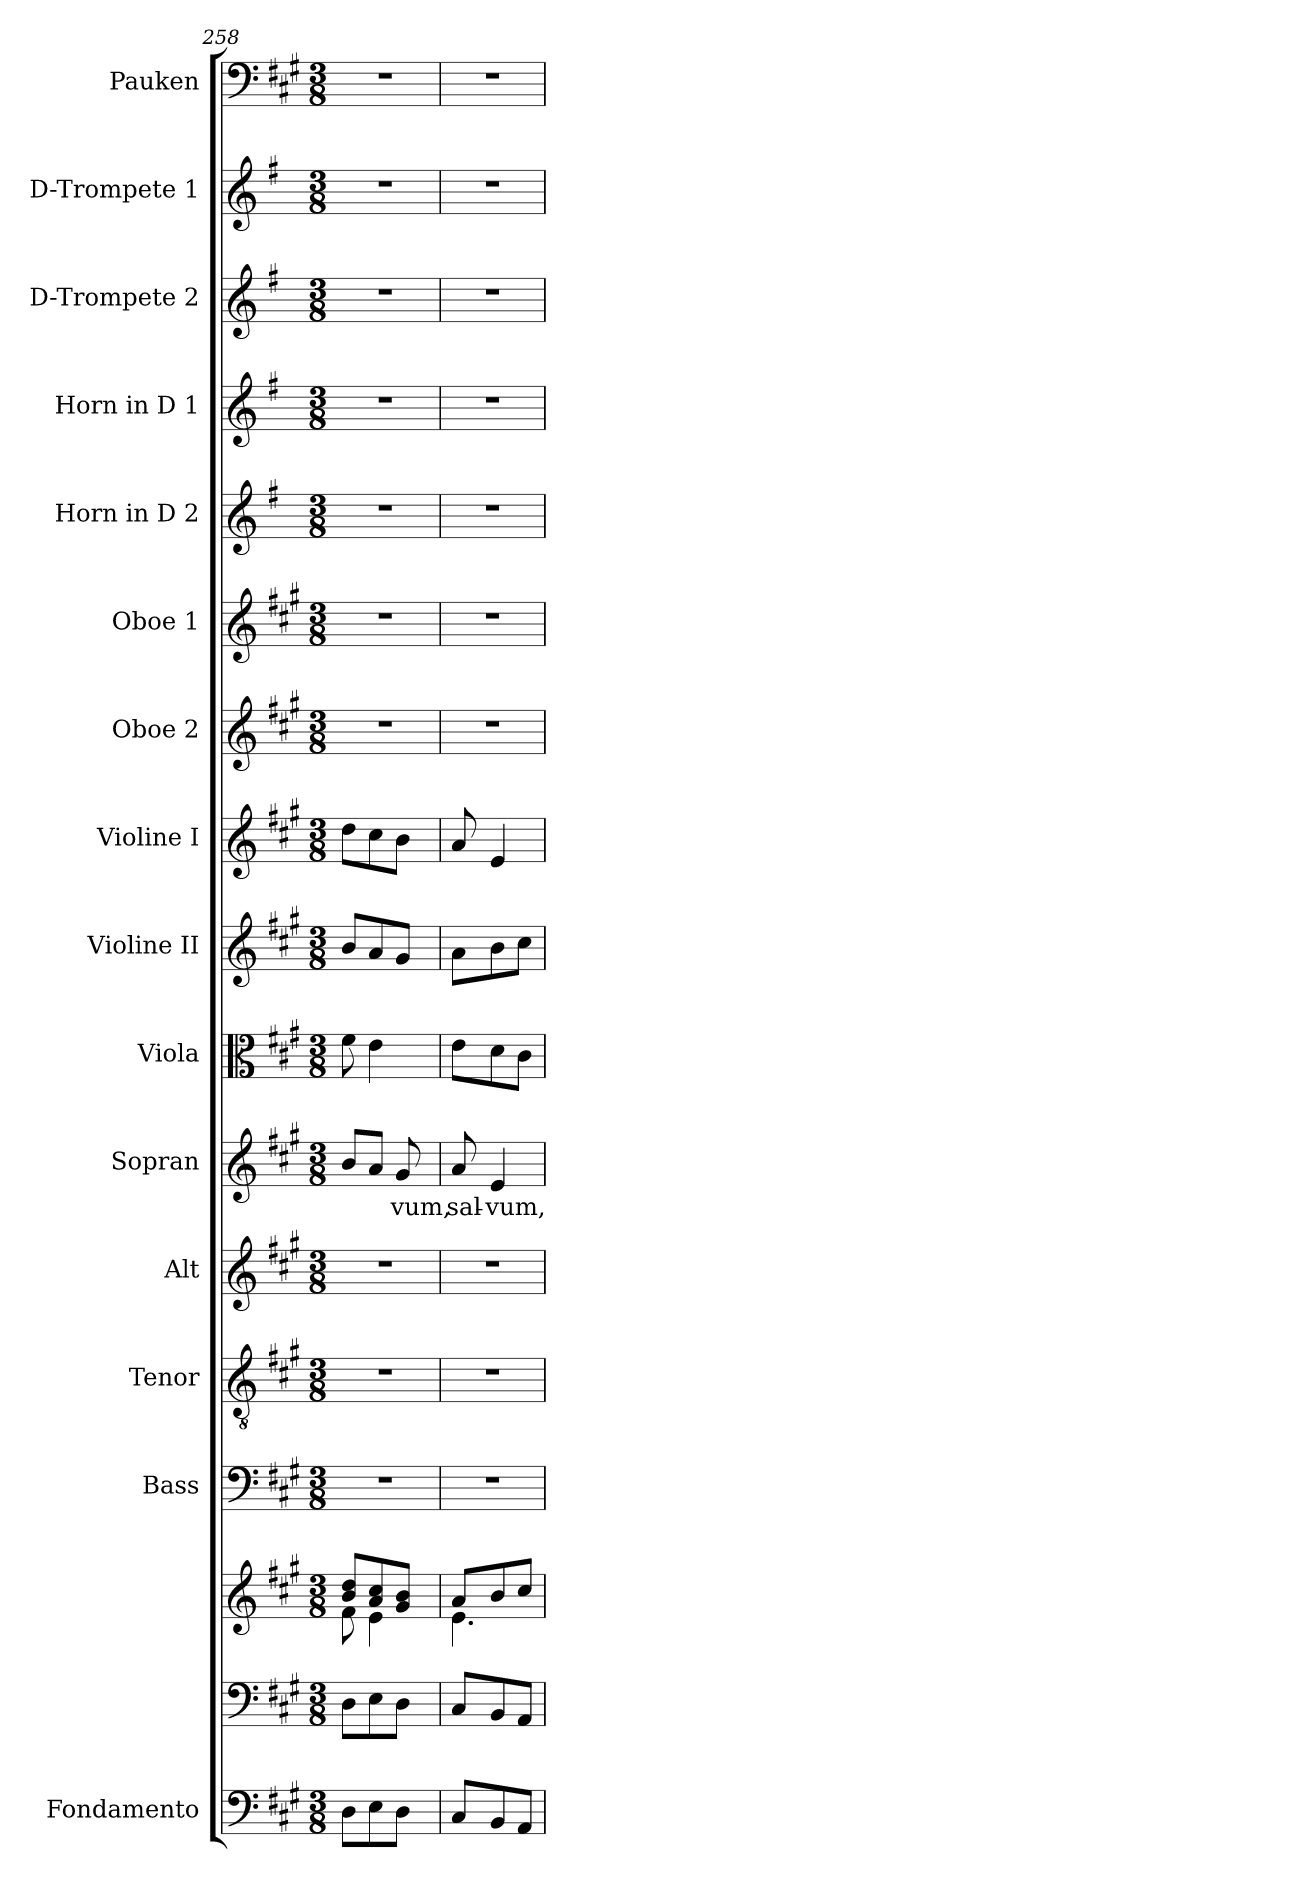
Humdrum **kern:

**kern	**kern	**kern	**kern	**kern	**kern	**kern	**text	**kern	**kern	**kern	**kern	**kern	**kern	**kern	**kern	**kern	**kern
*part16	*part15	*part15	*part14	*part13	*part12	*part11	*part11	*part10	*part9	*part8	*part7	*part6	*part5	*part4	*part3	*part2	*part1
*staff17	*staff16	*staff15	*staff14	*staff13	*staff12	*staff11	*staff11	*staff10	*staff9	*staff8	*staff7	*staff6	*staff5	*staff4	*staff3	*staff2	*staff1
*I"Fondamento	*	*	*I"Bass	*I"Tenor	*I"Alt	*I"Sopran	*	*I"Viola	*I"Violine II	*I"Violine I	*I"Oboe 2	*I"Oboe 1	*I"Horn in D 2	*I"Horn in D 1	*I"D-Trompete 2	*I"D-Trompete 1	*I"Pauken
*I'F.	*	*	*I'B.	*I'T.	*I'A.	*I'S.	*	*I'Vla.	*I'Vl. II	*I'Vl. I	*I'Ob. 2	*I'Ob. 1	*	*	*I'D Trp. 2	*I'D Trp. 1	*I'Pk.
*clefF4	*clefF4	*clefG2	*clefF4	*clefGv2	*clefG2	*clefG2	*	*clefC3	*clefG2	*clefG2	*clefG2	*clefG2	*clefG2	*clefG2	*clefG2	*clefG2	*clefF4
*ITrd7c12	*	*	*	*	*	*	*	*	*	*	*	*	*ITrd6c10	*ITrd6c10	*ITrd-1c-2	*ITrd-1c-2	*
*k[f#c#g#]	*k[f#c#g#]	*k[f#c#g#]	*k[f#c#g#]	*k[f#c#g#]	*k[f#c#g#]	*k[f#c#g#]	*	*k[f#c#g#]	*k[f#c#g#]	*k[f#c#g#]	*k[f#c#g#]	*k[f#c#g#]	*k[f#c#g#]	*k[f#c#g#]	*k[f#c#g#]	*k[f#c#g#]	*k[f#c#g#]
*A:	*A:	*A:	*A:	*A:	*A:	*A:	*	*A:	*A:	*A:	*A:	*A:	*A:	*A:	*A:	*A:	*A:
*M3/8	*M3/8	*M3/8	*M3/8	*M3/8	*M3/8	*M3/8	*	*M3/8	*M3/8	*M3/8	*M3/8	*M3/8	*M3/8	*M3/8	*M3/8	*M3/8	*M3/8
=258	=258	=258	=258	=258	=258	=258	=258	=258	=258	=258	=258	=258	=258	=258	=258	=258	=258
*	*	*^	*	*	*	*	*	*	*	*	*	*	*	*	*	*	*
8DD\L	8D\L	8b/ 8dd/L	8f#\	4.r	4.r	4.r	8b/L	.	8f#\	8b/L	8dd\L	4.r	4.r	4.r	4.r	4.r	4.r	4.r
8EE\	8E\	8a/ 8cc#/	4e\	.	.	.	8a/J	.	4e\	8a/	8cc#\	.	.	.	.	.	.	.
!	!	!	!	!	!	!	!	!LO:LY:b	!	!	!	!	!	!	!	!	!	!
8DD\J	8D\J	8g#/ 8b/J	.	.	.	.	8g#/	-vum,	.	8g#/J	8b\J	.	.	.	.	.	.	.
=259	=259	=259	=259	=259	=259	=259	=259	=259	=259	=259	=259	=259	=259	=259	=259	=259	=259	=259
!	!	!	!	!	!	!	!	!LO:LY:b	!	!	!	!	!	!	!	!	!	!
8CC#/L	8C#/L	8a/L	4.e\	4.r	4.r	4.r	8a/	sal-	8e\L	8a\L	8a/	4.r	4.r	4.r	4.r	4.r	4.r	4.r
!	!	!	!	!	!	!	!	!LO:LY:b	!	!	!	!	!	!	!	!	!	!
8BBB/	8BB/	8b/	.	.	.	.	4e/	-vum,	8d\	8b\	4e/	.	.	.	.	.	.	.
8AAA/J	8AA/J	8cc#/J	.	.	.	.	.	.	8c#\J	8cc#\J	.	.	.	.	.	.	.	.
*	*	*v	*v	*	*	*	*	*	*	*	*	*	*	*	*	*	*	*
=	=	=	=	=	=	=	=	=	=	=	=	=	=	=	=	=	=
*-	*-	*-	*-	*-	*-	*-	*-	*-	*-	*-	*-	*-	*-	*-	*-	*-	*-
